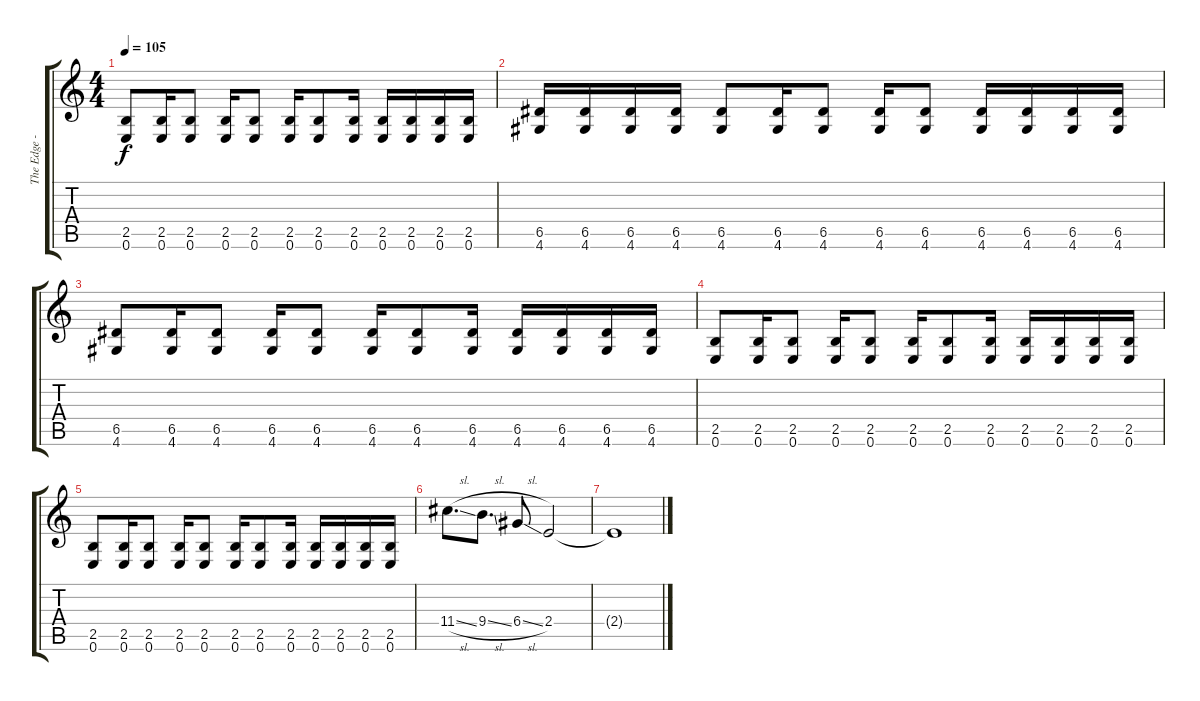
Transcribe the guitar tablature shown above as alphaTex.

\track ("The Edge - Lead" "The Edge -") {instrument overdrivenguitar}
\staff {score tabs}
\tuning (E4 B3 G3 D3 A2 E2) {hide}
\ts (4 4)
\tempo 105
\clef g2
\ks c
(2.5 0.6).8{dy f} (2.5 0.6).16 (2.5 0.6).8 (2.5 0.6).16 (2.5 0.6).8 (2.5 0.6).16 (2.5 0.6).8 (2.5 0.6).16 (2.5 0.6).16 (2.5 0.6).16 (2.5 0.6).16 (2.5 0.6).16 |
(6.5 4.6).16 (6.5 4.6).16 (6.5 4.6).16 (6.5 4.6).16 (6.5 4.6).8 (6.5 4.6).16 (6.5 4.6).8 (6.5 4.6).16 (6.5 4.6).8 (6.5 4.6).16 (6.5 4.6).16 (6.5 4.6).16 (6.5 4.6).16 |
(6.5 4.6).8 (6.5 4.6).16 (6.5 4.6).8 (6.5 4.6).16 (6.5 4.6).8 (6.5 4.6).16 (6.5 4.6).8 (6.5 4.6).16 (6.5 4.6).16 (6.5 4.6).16 (6.5 4.6).16 (6.5 4.6).16 |
(2.5 0.6).8 (2.5 0.6).16 (2.5 0.6).8 (2.5 0.6).16 (2.5 0.6).8 (2.5 0.6).16 (2.5 0.6).8 (2.5 0.6).16 (2.5 0.6).16 (2.5 0.6).16 (2.5 0.6).16 (2.5 0.6).16 |
(2.5 0.6).8 (2.5 0.6).16 (2.5 0.6).8 (2.5 0.6).16 (2.5 0.6).8 (2.5 0.6).16 (2.5 0.6).8 (2.5 0.6).16 (2.5 0.6).16 (2.5 0.6).16 (2.5 0.6).16 (2.5 0.6).16 |
11.4{sl}.8{d} 9.4{sl}.8{d} 6.4{sl}.8 2.4.2 |
2.4{t}.1{volume 0}
